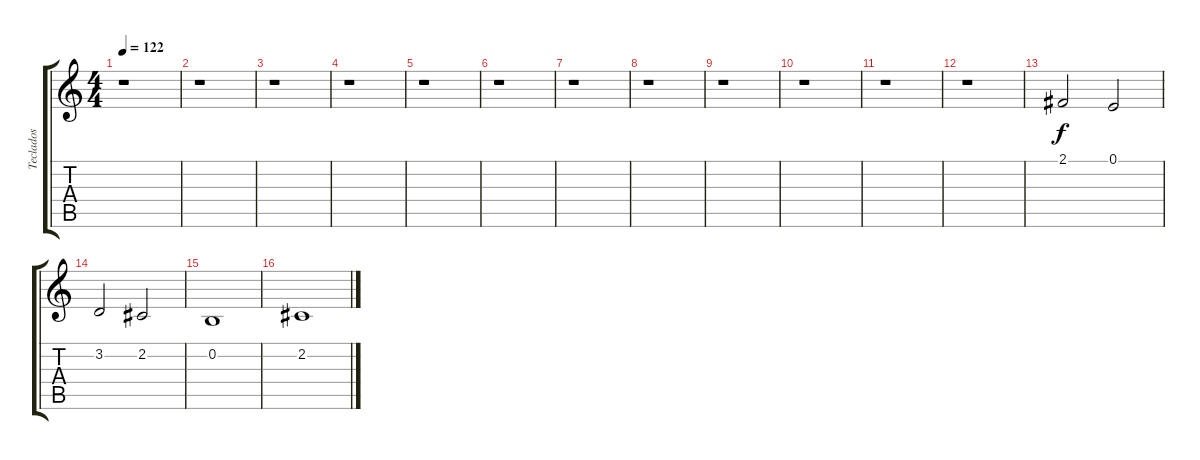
\track ("Teclados" "Teclados") {instrument drawbarorgan}
\staff {score tabs}
\tuning (E4 B3 G3 D3 A2 E2) {hide}
\ts (4 4)
\tempo 122
\clef g2
\ks c
r.1{dy f} |
r.1 |
r.1 |
r.1 |
r.1 |
r.1 |
r.1 |
r.1 |
r.1 |
r.1 |
r.1 |
r.1 |
2.1.2{instrument englishhorn} 0.1.2 |
3.2.2 2.2.2 |
0.2.1 |
2.2.1
